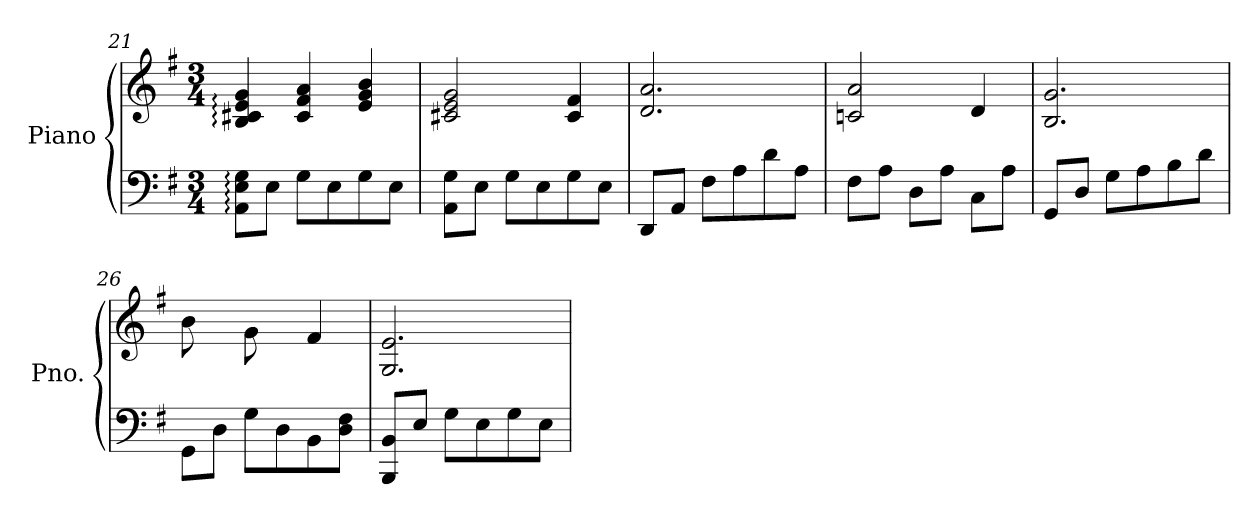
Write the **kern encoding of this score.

**kern	**kern
*part1	*part1
*staff2	*staff1
*I"Piano	*
*I'Pno.	*
!!LO:LB:g=z
*clefF4	*clefG2
*k[f#]	*k[f#]
*M3/4	*M3/4
=21	=21
8AA\: 8E\: 8G\:L	4B/: 4c#X/: 4e/: 4g/:
8E\J	.
8G\L	4c#/ 4f#/ 4a/
8E\	.
8G\	4e/ 4g/ 4b/
8E\J	.
=22	=22
8AA\ 8G\L	2c#X/ 2e/ 2g/
8E\J	.
8G\L	.
8E\	.
8G\	4c#/ 4f#/
8E\J	.
=23	=23
8DD/L	2.d/ 2.a/
8AA/J	.
8F#\L	.
8A\	.
8d\	.
8A\J	.
=24	=24
8F#\L	2cn/ 2a/
8A\J	.
8D\L	.
8A\J	.
8C\L	4d/
8A\J	.
=25	=25
8GG/L	2.B/ 2.g/
8D/J	.
8G\L	.
8A\	.
8B\	.
8d\J	.
=26	=26
*^	*
8ryy	8GG\L	8b\L
8B/	8D\J	8ryy
8ryy	8G\L	8g\
8B/J	8D\	8ryy
4ryy	8BB\	4f#/
.	8D\ 8F#\J	.
*v	*v	*
!!LO:PB:g=z
=27	=27
8BBB/ 8BB/L	2.G/ 2.e/
8E/J	.
8G\L	.
8E\	.
8G\	.
8E\J	.
=	=
*-	*-
